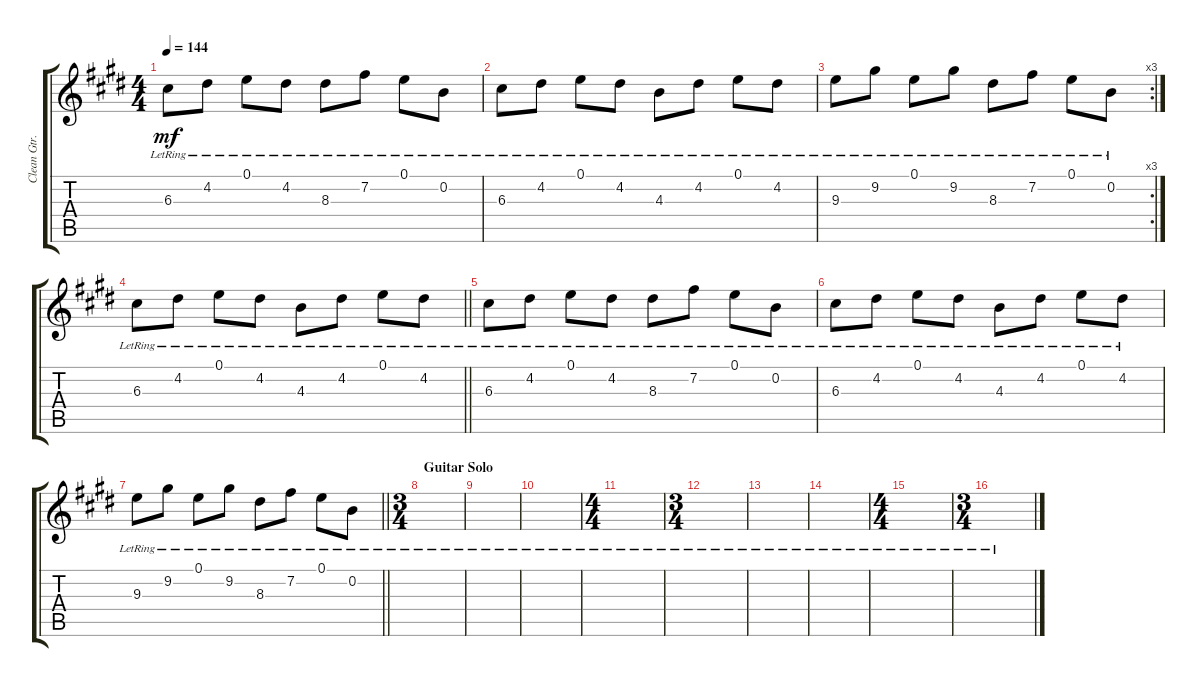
\track ("Clean Gtr. 1" "Clean Gtr.") {instrument electricguitarclean}
\staff {score tabs}
\tuning (E4 B3 G3 D3 A2 E2) {hide}
\ts (4 4)
\tempo 144
\clef g2
\ks c#minor
6.3{lr}.8{dy mf} 4.2{lr}.8 0.1{lr}.8 4.2{lr}.8 8.3{lr}.8 7.2{lr}.8 0.1{lr}.8 0.2{lr}.8 |
6.3{lr}.8 4.2{lr}.8 0.1{lr}.8 4.2{lr}.8 4.3{lr}.8 4.2{lr}.8 0.1{lr}.8 4.2{lr}.8 |
\rc 3
9.3{lr}.8 9.2{lr}.8 0.1{lr}.8 9.2{lr}.8 8.3{lr}.8 7.2{lr}.8 0.1{lr}.8 0.2{lr}.8 |
\barLineRight lightlight
6.3{lr}.8 4.2{lr}.8 0.1{lr}.8 4.2{lr}.8 4.3{lr}.8 4.2{lr}.8 0.1{lr}.8 4.2{lr}.8 |
6.3{lr}.8 4.2{lr}.8 0.1{lr}.8 4.2{lr}.8 8.3{lr}.8 7.2{lr}.8 0.1{lr}.8 0.2{lr}.8 |
6.3{lr}.8 4.2{lr}.8 0.1{lr}.8 4.2{lr}.8 4.3{lr}.8 4.2{lr}.8 0.1{lr}.8 4.2{lr}.8 |
\barLineRight lightlight
9.3{lr}.8 9.2{lr}.8 0.1{lr}.8 9.2{lr}.8 8.3{lr}.8 7.2{lr}.8 0.1{lr}.8 0.2{lr}.8 |
\ts (3 4)
\section ("" "Guitar Solo")
|
|
|
\ts (4 4)
|
\ts (3 4)
|
|
|
\ts (4 4)
|
\ts (3 4)
